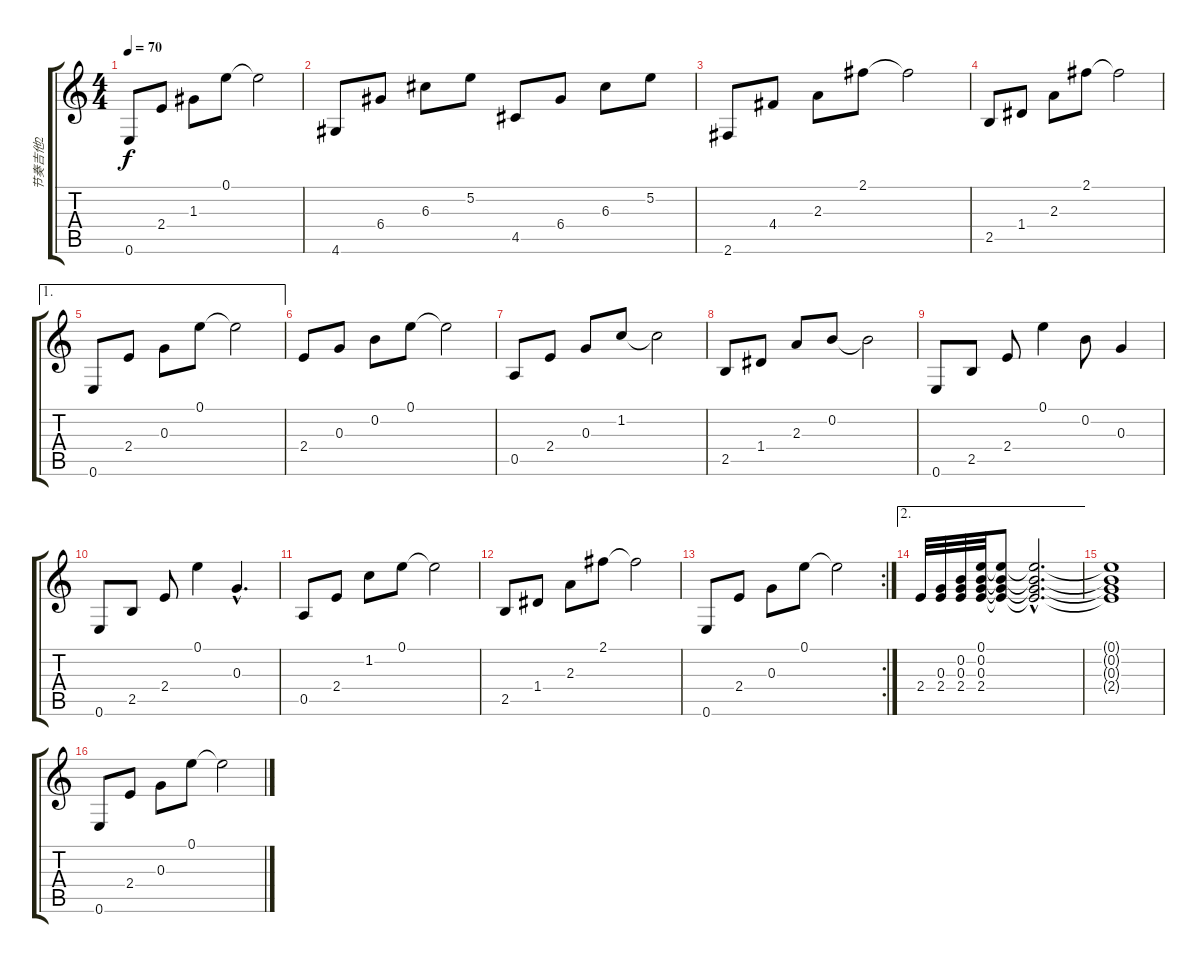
\track ("节奏吉他2" "节奏吉他2") {instrument acousticguitarnylon}
\staff {score tabs}
\tuning (E4 B3 G3 D3 A2 E2) {hide}
\ts (4 4)
\tempo 70
\clef g2
\ks c
0.6.8{dy f} 2.4.8 1.3.8 0.1.8 0.1{t}.2 |
4.6.8 6.4.8 6.3.8 5.2.8 4.5.8 6.4.8 6.3.8 5.2.8 |
2.6.8 4.4.8 2.3.8 2.1.8 2.1{t}.2 |
2.5.8 1.4.8 2.3.8 2.1.8 2.1{t}.2 |
\ae 1
0.6.8 2.4.8 0.3.8 0.1.8 0.1{t}.2 |
2.4.8 0.3.8 0.2.8 0.1.8 0.1{t}.2 |
0.5.8 2.4.8 0.3.8 1.2.8 1.2{t}.2 |
2.5.8 1.4.8 2.3.8 0.2.8 0.2{t}.2 |
0.6.8 2.5.8 2.4.8 0.1.4 0.2.8 0.3.4 |
0.6.8 2.5.8 2.4.8 0.1.4 0.3{hac}.4{d} |
0.5.8 2.4.8 1.2.8 0.1.8 0.1{t}.2 |
2.5.8 1.4.8 2.3.8 2.1.8 2.1{t}.2 |
\rc 2
0.6.8 2.4.8 0.3.8 0.1.8 0.1{t}.2 |
\ae 2
2.4.32 (0.3 2.4).32 (0.2 0.3 2.4).32 (0.1 0.2 0.3 2.4).32 (0.1{t} 0.2{t} 0.3{t} 2.4{t}).8 (0.1{hac t} 0.2{hac t} 0.3{hac t} 2.4{hac t}).2{d} |
(0.1{t} 0.2{t} 0.3{t} 2.4{t}).1 |
0.6.8 2.4.8 0.3.8 0.1.8 0.1{t}.2
